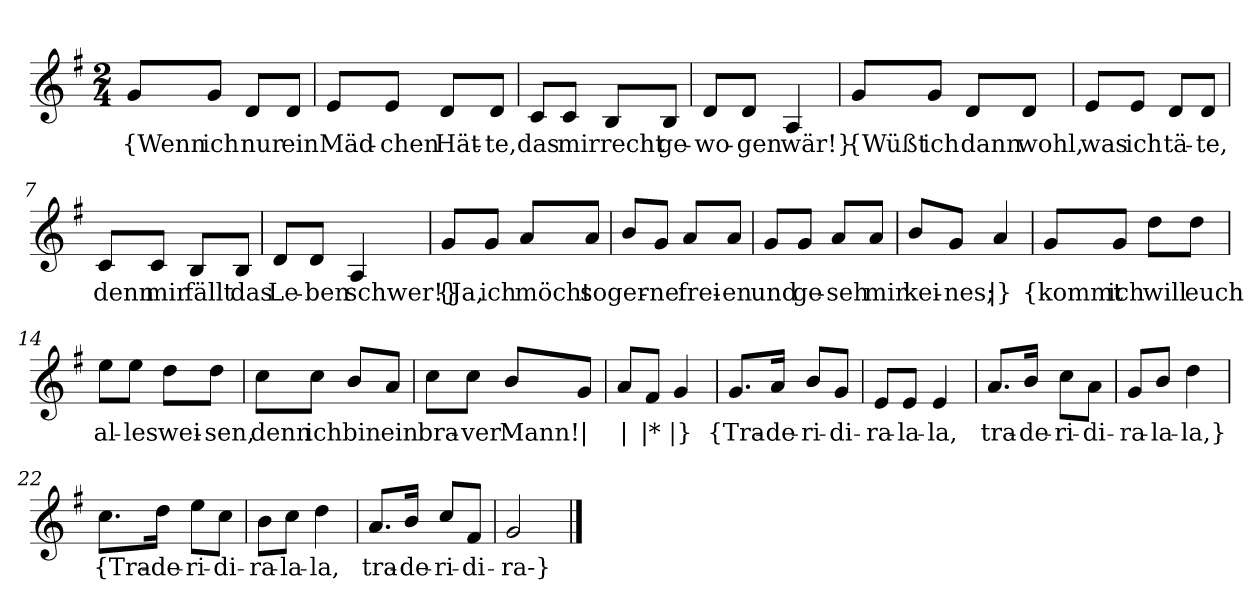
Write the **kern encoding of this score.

**kern	**text
*part1	*part1
*staff1	*staff1
*clefG2	*
*k[f#]	*
*G:	*
*M2/4	*
=	=
8g/L	{Wenn
8g/J	ich
8d/L	nur
8d/J	ein
=2	=2
8e/L	Mäd-
8e/J	-chen
8d/L	Hät-
8d/J	-te,
=3	=3
8c/L	das
8c/J	mir
8B/L	recht
8B/J	ge-
=4	=4
8d/L	-wo-
8d/J	-gen
4A	wär!}
=5y	=5y
8g/L	{Wüßt
8g/J	ich
8d/L	dann
8d/J	wohl,
=6	=6
8e/L	was
8e/J	ich
8d/L	tä-
8d/J	-te,
=7	=7
8c/L	denn
8c/J	mir
8B/L	fällt
8B/J	das
=8	=8
8d/L	Le-
8d/J	-ben
4A	schwer!}
=9y	=9y
8g/L	{Ja,
8g/J	ich
8a/L	möcht
8a/J	so
=10	=10
8b/L	ger-
8g/J	-ne
8a/L	frei-
8a/J	-en
=11	=11
8g/L	und
8g/J	ge-
8a/L	-seh
8a/J	mir
=12	=12
8b/L	kei-
8g/J	-nes;
4a	|}
=13y	=13y
8g/L	{kommt
8g/J	ich
8dd\L	will
8dd\J	euch
=14	=14
8ee\L	al-
8ee\J	-les
8dd\L	wei-
8dd\J	-sen,
=15	=15
8cc\L	denn
8cc\J	ich
8b/L	bin
8a/J	ein
=16	=16
8cc\L	bra-
8cc\J	-ver
8b/L	Mann!
8g/J	|
=17	=17
8a/L	|
8f#/J	|*
4g	|}
=18y	=18y
8.g/L	{Tra-
16a/Jk	-de-
8b/L	-ri-
8g/J	-di-
=19	=19
8e/L	-ra-
8e/J	-la-
4e	-la,
=20	=20
8.a/L	tra-
16b/Jk	-de-
8cc\L	-ri-
8a\J	-di-
=21	=21
8g/L	-ra-
8b/J	-la-
4dd	-la,}
=22y	=22y
8.cc\L	{Tra-
16dd\Jk	-de-
8ee\L	-ri-
8cc\J	-di-
=23	=23
8b\L	-ra-
8cc\J	-la-
4dd	-la,
=24	=24
8.a/L	tra-
16b/Jk	-de-
8cc/L	-ri-
8f#/J	-di-
=25	=25
2g	-ra-}
==	==
*-	*-
